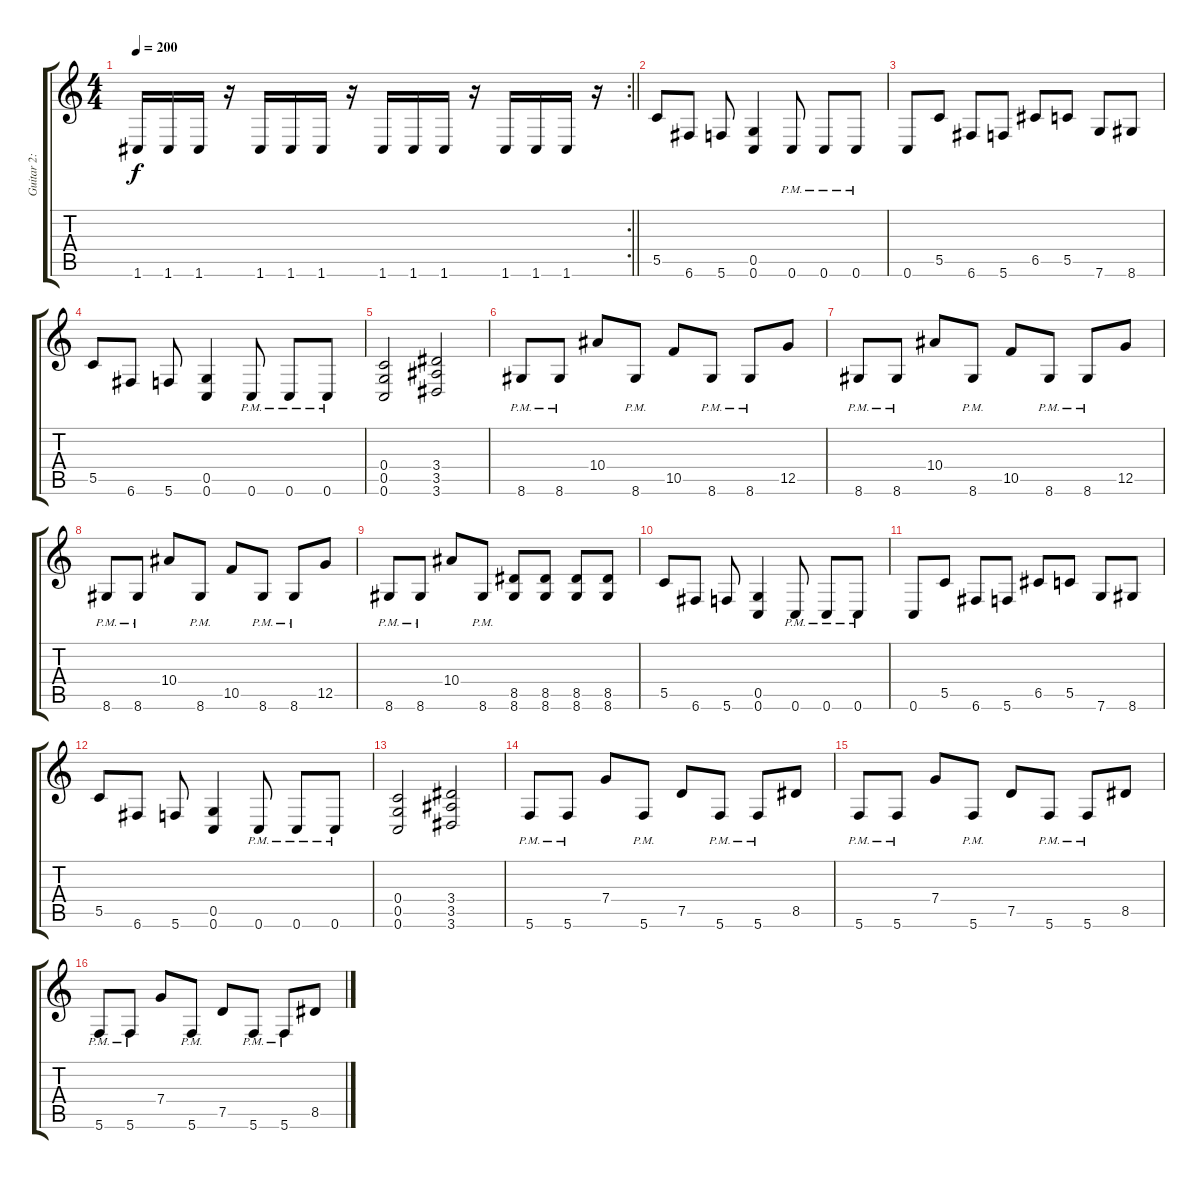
\track ("Guitar 2: Johan" "Guitar 2: ") {instrument distortionguitar}
\staff {score tabs}
\tuning (D4 A3 F3 C3 G2 C2) {hide}
\rc 2
\ts (4 4)
\tempo 200
\clef g2
\barLineRight lightlight
\ks c
1.6.16{dy f} 1.6.16 1.6.16 r.16 1.6.16 1.6.16 1.6.16 r.16 1.6.16 1.6.16 1.6.16 r.16 1.6.16 1.6.16 1.6.16 r.16 |
\section ("" "")
5.5.8 6.6.8 5.6.8 (0.5 0.6).4 0.6{pm}.8 0.6{pm}.8 0.6{pm}.8 |
0.6.8 5.5.8 6.6.8 5.6.8 6.5.8 5.5.8 7.6.8 8.6.8 |
5.5.8 6.6.8 5.6.8 (0.5 0.6).4 0.6{pm}.8 0.6{pm}.8 0.6{pm}.8 |
(0.4 0.5 0.6).2 (3.4 3.5 3.6).2 |
8.6{pm}.8 8.6{pm}.8 10.4.8 8.6{pm}.8 10.5.8 8.6{pm}.8 8.6{pm}.8 12.5.8 |
8.6{pm}.8 8.6{pm}.8 10.4.8 8.6{pm}.8 10.5.8 8.6{pm}.8 8.6{pm}.8 12.5.8 |
8.6{pm}.8 8.6{pm}.8 10.4.8 8.6{pm}.8 10.5.8 8.6{pm}.8 8.6{pm}.8 12.5.8 |
8.6{pm}.8 8.6{pm}.8 10.4.8 8.6{pm}.8 (8.5 8.6).8 (8.5 8.6).8 (8.5 8.6).8 (8.5 8.6).8 |
5.5.8 6.6.8 5.6.8 (0.5 0.6).4 0.6{pm}.8 0.6{pm}.8 0.6{pm}.8 |
0.6.8 5.5.8 6.6.8 5.6.8 6.5.8 5.5.8 7.6.8 8.6.8 |
5.5.8 6.6.8 5.6.8 (0.5 0.6).4 0.6{pm}.8 0.6{pm}.8 0.6{pm}.8 |
(0.4 0.5 0.6).2 (3.4 3.5 3.6).2 |
5.6{pm}.8 5.6{pm}.8 7.4.8 5.6{pm}.8 7.5.8 5.6{pm}.8 5.6{pm}.8 8.5.8 |
5.6{pm}.8 5.6{pm}.8 7.4.8 5.6{pm}.8 7.5.8 5.6{pm}.8 5.6{pm}.8 8.5.8 |
5.6{pm}.8 5.6{pm}.8 7.4.8 5.6{pm}.8 7.5.8 5.6{pm}.8 5.6{pm}.8 8.5.8
